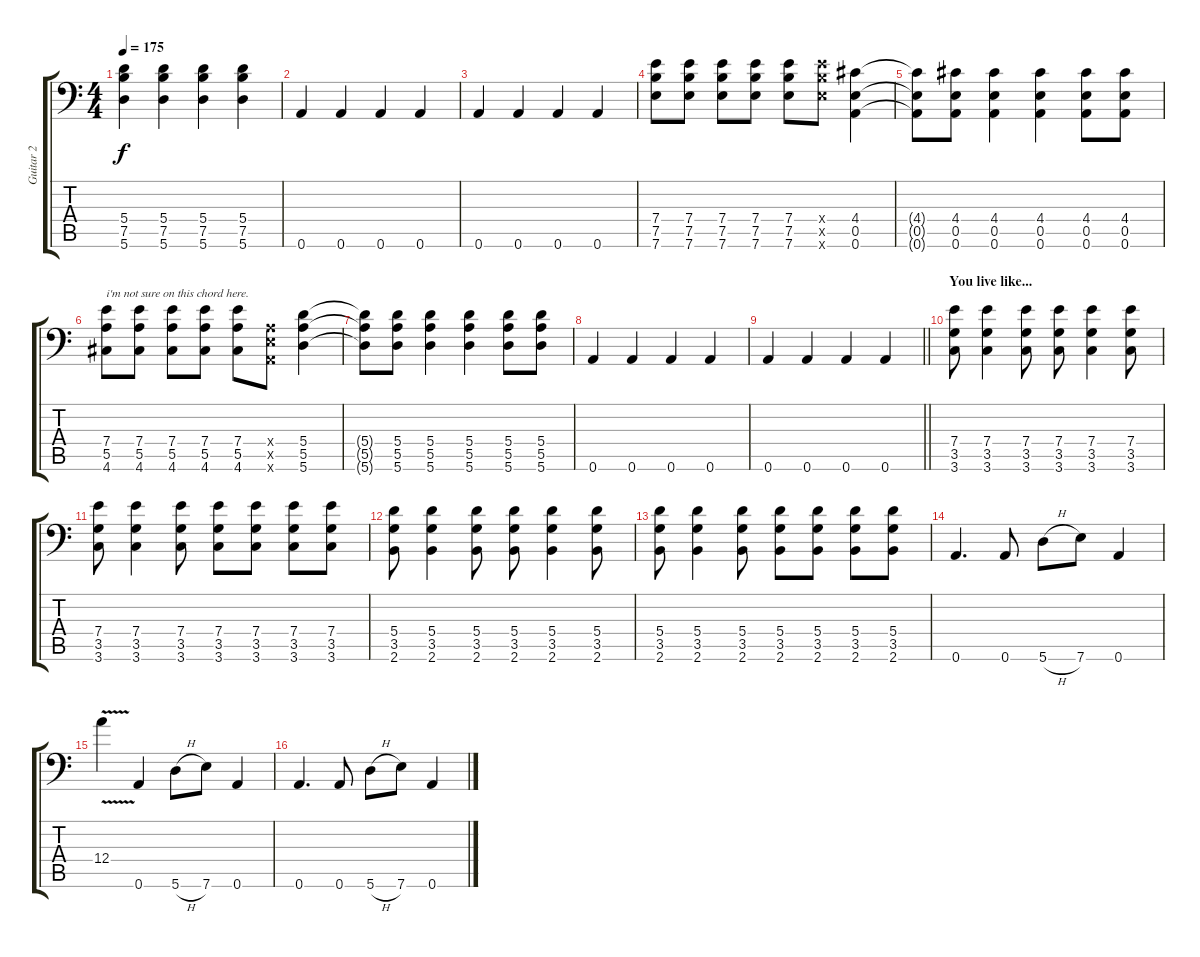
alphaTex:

\track ("Guitar 2" "Guitar 2") {instrument distortionguitar}
\staff {score tabs}
\tuning (B3 Gb3 D3 A2 E2 A1) {hide}
\ts (4 4)
\tempo 175
\clef f4
\ks c
(5.4 7.5 5.6).4{dy f} (5.4 7.5 5.6).4 (5.4 7.5 5.6).4 (5.4 7.5 5.6).4 |
0.6.4 0.6.4 0.6.4 0.6.4 |
0.6.4 0.6.4 0.6.4 0.6.4 |
(7.4 7.5 7.6).8 (7.4 7.5 7.6).8 (7.4 7.5 7.6).8 (7.4 7.5 7.6).8 (7.4 7.5 7.6).8 (7.4{x} 7.5{x} 7.6{x}).8 (4.4 0.5 0.6).4 |
(4.4{t} 0.5{t} 0.6{t}).8 (4.4 0.5 0.6).8 (4.4 0.5 0.6).4 (4.4 0.5 0.6).4 (4.4 0.5 0.6).8 (4.4 0.5 0.6).8 |
(7.4 5.5 4.6).8{txt "i'm not sure on this chord here."} (7.4 5.5 4.6).8 (7.4 5.5 4.6).8 (7.4 5.5 4.6).8 (7.4 5.5 4.6).8 (0.4{x} 0.5{x} 0.6{x}).8 (5.4 5.5 5.6).4 |
(5.4{t} 5.5{t} 5.6{t}).8 (5.4 5.5 5.6).8 (5.4 5.5 5.6).4 (5.4 5.5 5.6).4 (5.4 5.5 5.6).8 (5.4 5.5 5.6).8 |
0.6.4 0.6.4 0.6.4 0.6.4 |
\barLineRight lightlight
0.6.4 0.6.4 0.6.4 0.6.4 |
\section ("" "You live like...")
(7.4 3.5 3.6).8 (7.4 3.5 3.6).4 (7.4 3.5 3.6).8 (7.4 3.5 3.6).8 (7.4 3.5 3.6).4 (7.4 3.5 3.6).8 |
(7.4 3.5 3.6).8 (7.4 3.5 3.6).4 (7.4 3.5 3.6).8 (7.4 3.5 3.6).8 (7.4 3.5 3.6).8 (7.4 3.5 3.6).8 (7.4 3.5 3.6).8 |
(5.4 3.5 2.6).8 (5.4 3.5 2.6).4 (5.4 3.5 2.6).8 (5.4 3.5 2.6).8 (5.4 3.5 2.6).4 (5.4 3.5 2.6).8 |
(5.4 3.5 2.6).8 (5.4 3.5 2.6).4 (5.4 3.5 2.6).8 (5.4 3.5 2.6).8 (5.4 3.5 2.6).8 (5.4 3.5 2.6).8 (5.4 3.5 2.6).8 |
0.6.4{d} 0.6.8 5.6{h}.8 7.6.8 0.6.4 |
12.4{v}.4 0.6.4 5.6{h}.8 7.6.8 0.6.4 |
0.6.4{d} 0.6.8 5.6{h}.8 7.6.8 0.6.4
